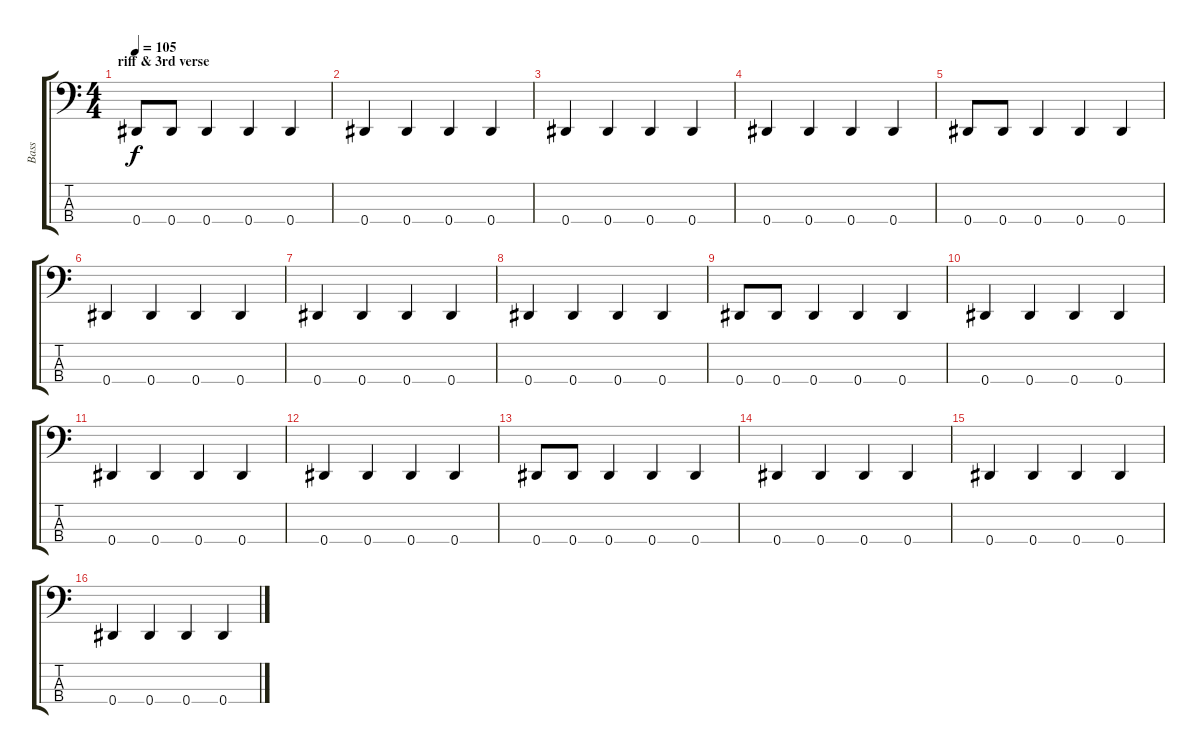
\track ("Bass" "Bass") {instrument electricbasspick}
\staff {score tabs}
\tuning (Gb2 Db2 Ab1 Eb1) {hide}
\ts (4 4)
\section ("" "riff & 3rd verse")
\tempo 105
\clef f4
\ks c
0.4.8{dy f} 0.4.8 0.4.4 0.4.4 0.4.4 |
0.4.4 0.4.4 0.4.4 0.4.4 |
0.4.4 0.4.4 0.4.4 0.4.4 |
0.4.4 0.4.4 0.4.4 0.4.4 |
0.4.8 0.4.8 0.4.4 0.4.4 0.4.4 |
0.4.4 0.4.4 0.4.4 0.4.4 |
0.4.4 0.4.4 0.4.4 0.4.4 |
0.4.4 0.4.4 0.4.4 0.4.4 |
0.4.8 0.4.8 0.4.4 0.4.4 0.4.4 |
0.4.4 0.4.4 0.4.4 0.4.4 |
0.4.4 0.4.4 0.4.4 0.4.4 |
0.4.4 0.4.4 0.4.4 0.4.4 |
0.4.8 0.4.8 0.4.4 0.4.4 0.4.4 |
0.4.4 0.4.4 0.4.4 0.4.4 |
0.4.4 0.4.4 0.4.4 0.4.4 |
0.4.4 0.4.4 0.4.4 0.4.4
